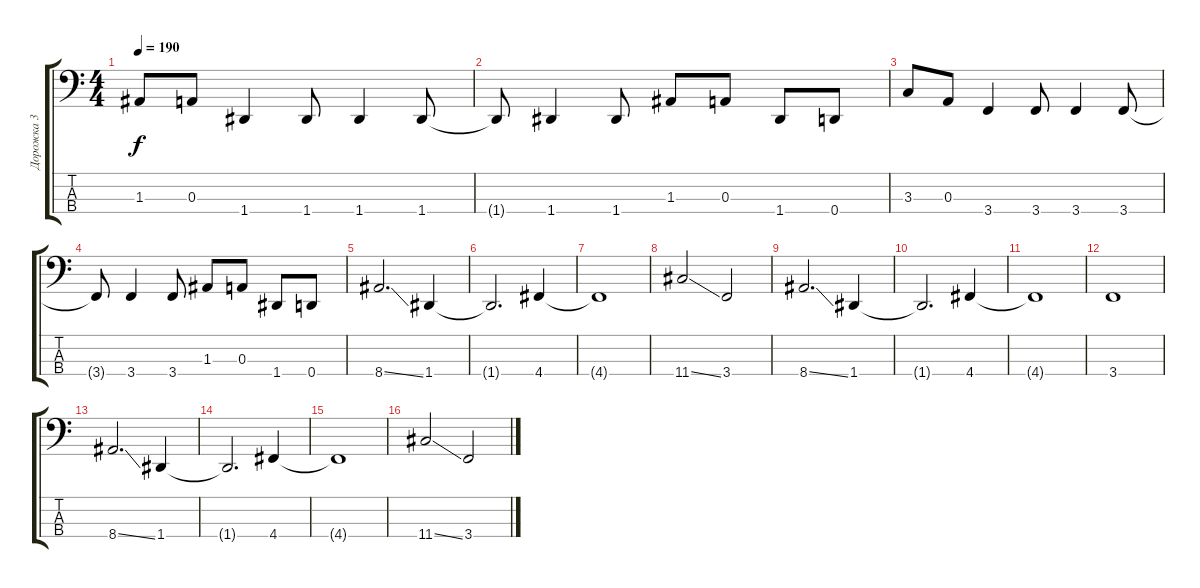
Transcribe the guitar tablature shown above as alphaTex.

\track ("Дорожка 3" "Дорожка 3") {instrument electricbassfinger}
\staff {score tabs}
\tuning (G2 D2 A1 D1) {hide}
\ts (4 4)
\tempo 190
\clef f4
\ks c
1.3.8{dy f} 0.3.8 1.4.4 1.4.8 1.4.4 1.4.8 |
1.4{t}.8 1.4.4 1.4.8 1.3.8 0.3.8 1.4.8 0.4.8 |
3.3.8 0.3.8 3.4.4 3.4.8 3.4.4 3.4.8 |
3.4{t}.8 3.4.4 3.4.8 1.3.8 0.3.8 1.4.8 0.4.8 |
8.4{ss}.2{d} 1.4.4 |
1.4{t}.2{d} 4.4.4 |
4.4{t}.1 |
11.4{ss}.2 3.4.2 |
8.4{ss}.2{d} 1.4.4 |
1.4{t}.2{d} 4.4.4 |
4.4{t}.1 |
3.4.1 |
8.4{ss}.2{d} 1.4.4 |
1.4{t}.2{d} 4.4.4 |
4.4{t}.1 |
11.4{ss}.2 3.4.2
